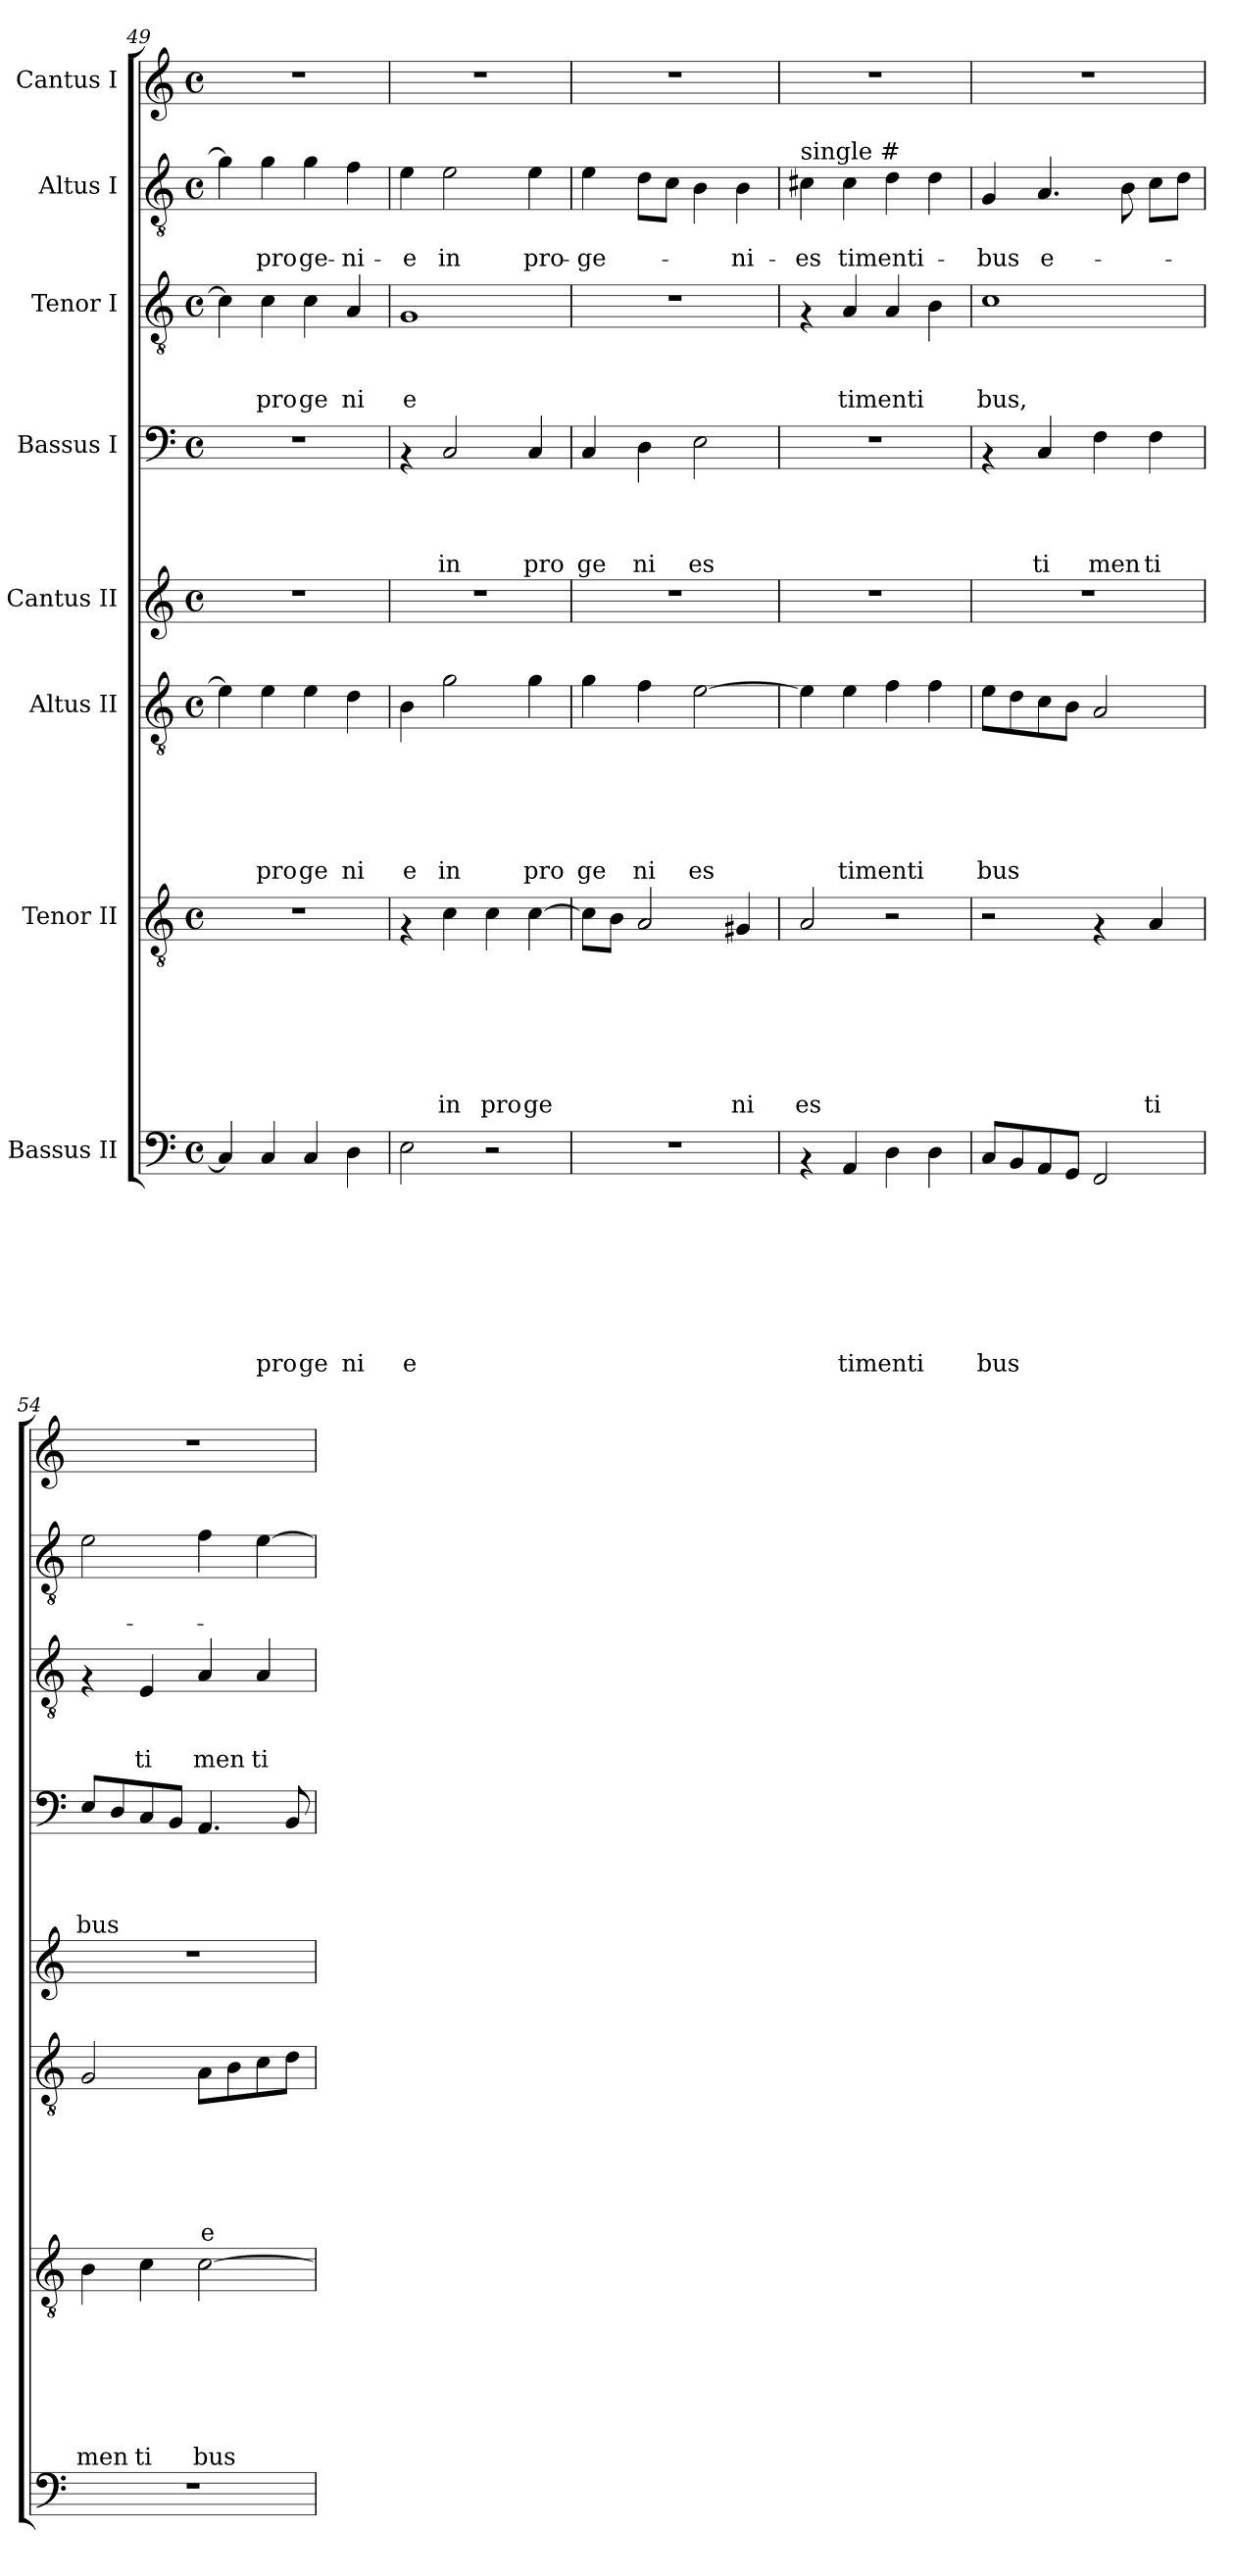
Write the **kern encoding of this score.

**kern	**text	**text	**text	**text	**text	**text	**text	**text	**kern	**text	**text	**text	**text	**text	**text	**text	**kern	**text	**text	**text	**text	**text	**text	**kern	**kern	**text	**text	**text	**text	**kern	**text	**text	**text	**kern	**text	**text	**kern
*part8	*part8	*part8	*part8	*part8	*part8	*part8	*part8	*part8	*part7	*part7	*part7	*part7	*part7	*part7	*part7	*part7	*part6	*part6	*part6	*part6	*part6	*part6	*part6	*part5	*part4	*part4	*part4	*part4	*part4	*part3	*part3	*part3	*part3	*part2	*part2	*part2	*part1
*staff8	*staff8	*staff8	*staff8	*staff8	*staff8	*staff8	*staff8	*staff8	*staff7	*staff7	*staff7	*staff7	*staff7	*staff7	*staff7	*staff7	*staff6	*staff6	*staff6	*staff6	*staff6	*staff6	*staff6	*staff5	*staff4	*staff4	*staff4	*staff4	*staff4	*staff3	*staff3	*staff3	*staff3	*staff2	*staff2	*staff2	*staff1
*I"Bassus II	*	*	*	*	*	*	*	*	*I"Tenor II	*	*	*	*	*	*	*	*I"Altus II	*	*	*	*	*	*	*I"Cantus II	*I"Bassus I	*	*	*	*	*I"Tenor I	*	*	*	*I"Altus I	*	*	*I"Cantus I
*clefF4	*	*	*	*	*	*	*	*	*clefGv2	*	*	*	*	*	*	*	*clefGv2	*	*	*	*	*	*	*clefG2	*clefF4	*	*	*	*	*clefGv2	*	*	*	*clefGv2	*	*	*clefG2
*k[]	*	*	*	*	*	*	*	*	*k[]	*	*	*	*	*	*	*	*k[]	*	*	*	*	*	*	*k[]	*k[]	*	*	*	*	*k[]	*	*	*	*k[]	*	*	*k[]
*C:	*	*	*	*	*	*	*	*	*C:	*	*	*	*	*	*	*	*C:	*	*	*	*	*	*	*C:	*C:	*	*	*	*	*C:	*	*	*	*C:	*	*	*C:
*M4/4	*	*	*	*	*	*	*	*	*M4/4	*	*	*	*	*	*	*	*M4/4	*	*	*	*	*	*	*M4/4	*M4/4	*	*	*	*	*M4/4	*	*	*	*M4/4	*	*	*M4/4
*met(c)	*	*	*	*	*	*	*	*	*met(c)	*	*	*	*	*	*	*	*met(c)	*	*	*	*	*	*	*met(c)	*met(c)	*	*	*	*	*met(c)	*	*	*	*met(c)	*	*	*met(c)
=49	=49	=49	=49	=49	=49	=49	=49	=49	=49	=49	=49	=49	=49	=49	=49	=49	=49	=49	=49	=49	=49	=49	=49	=49	=49	=49	=49	=49	=49	=49	=49	=49	=49	=49	=49	=49	=49
4C/]	.	.	.	.	.	.	.	.	1r	.	.	.	.	.	.	.	4e\]	.	.	.	.	.	.	1r	1r	.	.	.	.	4c\]	.	.	.	4g\]	.	.	1r
!	!	!	!	!	!	!	!	!LO:LY:b	!	!	!	!	!	!	!	!	!	!	!	!	!	!	!LO:LY:b	!	!	!	!	!	!	!	!	!	!LO:LY:b	!	!	!LO:LY:b	!
4C/	.	.	.	.	.	.	.	pro	.	.	.	.	.	.	.	.	4e\	.	.	.	.	.	pro	.	.	.	.	.	.	4c\	.	.	pro	4g\	.	pro	.
!	!	!	!	!	!	!	!	!LO:LY:b	!	!	!	!	!	!	!	!	!	!	!	!	!	!	!LO:LY:b	!	!	!	!	!	!	!	!	!	!LO:LY:b	!	!	!LO:LY:b	!
4C/	.	.	.	.	.	.	.	ge	.	.	.	.	.	.	.	.	4e\	.	.	.	.	.	ge	.	.	.	.	.	.	4c\	.	.	ge	4g\	.	ge-	.
!	!	!	!	!	!	!	!	!LO:LY:b	!	!	!	!	!	!	!	!	!	!	!	!	!	!	!LO:LY:b	!	!	!	!	!	!	!	!	!	!LO:LY:b	!	!	!LO:LY:b	!
4D\	.	.	.	.	.	.	.	ni	.	.	.	.	.	.	.	.	4d\	.	.	.	.	.	ni	.	.	.	.	.	.	4A/	.	.	ni	4f\	.	-ni-	.
=50	=50	=50	=50	=50	=50	=50	=50	=50	=50	=50	=50	=50	=50	=50	=50	=50	=50	=50	=50	=50	=50	=50	=50	=50	=50	=50	=50	=50	=50	=50	=50	=50	=50	=50	=50	=50	=50
!	!	!	!	!	!	!	!	!LO:LY:b	!	!	!	!	!	!	!	!	!	!	!	!	!	!	!LO:LY:b	!	!	!	!	!	!	!	!	!	!LO:LY:b	!	!	!LO:LY:b	!
2E\	.	.	.	.	.	.	.	e	4rF	.	.	.	.	.	.	.	4B\	.	.	.	.	.	e	1r	4rAA	.	.	.	.	1G	.	.	e	4e\	.	-e	1r
!	!	!	!	!	!	!	!	!	!	!	!	!	!	!	!	!LO:LY:b	!	!	!	!	!	!	!LO:LY:b	!	!	!	!	!	!LO:LY:b	!	!	!	!	!	!	!LO:LY:b	!
.	.	.	.	.	.	.	.	.	4c\	.	.	.	.	.	.	in	2g\	.	.	.	.	.	in	.	2C/	.	.	.	in	.	.	.	.	2e\	.	in	.
!	!	!	!	!	!	!	!	!	!	!	!	!	!	!	!	!LO:LY:b	!	!	!	!	!	!	!	!	!	!	!	!	!	!	!	!	!	!	!	!	!
2r	.	.	.	.	.	.	.	.	4c\	.	.	.	.	.	.	pro	.	.	.	.	.	.	.	.	.	.	.	.	.	.	.	.	.	.	.	.	.
!	!	!	!	!	!	!	!	!	!	!	!	!	!	!	!	!LO:LY:b	!	!	!	!	!	!	!LO:LY:b	!	!	!	!	!	!LO:LY:b	!	!	!	!	!	!	!LO:LY:b	!
.	.	.	.	.	.	.	.	.	[>4c\	.	.	.	.	.	.	ge	4g\	.	.	.	.	.	pro	.	4C/	.	.	.	pro	.	.	.	.	4e\	.	pro-	.
=51	=51	=51	=51	=51	=51	=51	=51	=51	=51	=51	=51	=51	=51	=51	=51	=51	=51	=51	=51	=51	=51	=51	=51	=51	=51	=51	=51	=51	=51	=51	=51	=51	=51	=51	=51	=51	=51
!	!	!	!	!	!	!	!	!	!	!	!	!	!	!	!	!	!	!	!	!	!	!	!LO:LY:b	!	!	!	!	!	!LO:LY:b	!	!	!	!	!	!	!LO:LY:b	!
1r	.	.	.	.	.	.	.	.	8c\L]	.	.	.	.	.	.	.	4g\	.	.	.	.	.	ge	1r	4C/	.	.	.	ge	1r	.	.	.	4e\	.	-ge-	1r
.	.	.	.	.	.	.	.	.	8B\J	.	.	.	.	.	.	.	.	.	.	.	.	.	.	.	.	.	.	.	.	.	.	.	.	.	.	.	.
!	!	!	!	!	!	!	!	!	!	!	!	!	!	!	!	!	!	!	!	!	!	!	!LO:LY:b	!	!	!	!	!	!LO:LY:b	!	!	!	!	!	!	!	!
.	.	.	.	.	.	.	.	.	2A/	.	.	.	.	.	.	.	4f\	.	.	.	.	.	ni	.	4D\	.	.	.	ni	.	.	.	.	8d\L	.	.	.
.	.	.	.	.	.	.	.	.	.	.	.	.	.	.	.	.	.	.	.	.	.	.	.	.	.	.	.	.	.	.	.	.	.	8c\J	.	.	.
!	!	!	!	!	!	!	!	!	!	!	!	!	!	!	!	!	!	!	!	!	!	!	!LO:LY:b	!	!	!	!	!	!LO:LY:b	!	!	!	!	!	!	!	!
.	.	.	.	.	.	.	.	.	.	.	.	.	.	.	.	.	[>2e\	.	.	.	.	.	es	.	2E\	.	.	.	es	.	.	.	.	4B\	.	.	.
!	!	!	!	!	!	!	!	!	!	!	!	!	!	!	!	!LO:LY:b	!	!	!	!	!	!	!	!	!	!	!	!	!	!	!	!	!	!	!	!LO:LY:b	!
.	.	.	.	.	.	.	.	.	4G#X/	.	.	.	.	.	.	ni	.	.	.	.	.	.	.	.	.	.	.	.	.	.	.	.	.	4B\	.	-ni-	.
=52	=52	=52	=52	=52	=52	=52	=52	=52	=52	=52	=52	=52	=52	=52	=52	=52	=52	=52	=52	=52	=52	=52	=52	=52	=52	=52	=52	=52	=52	=52	=52	=52	=52	=52	=52	=52	=52
!	!	!	!	!	!	!	!	!	!	!	!	!	!	!	!	!	!	!	!	!	!	!	!	!	!	!	!	!	!	!	!	!	!	!LO:TX:a:t=single #	!	!	!
!	!	!	!	!	!	!	!	!	!	!	!	!	!	!	!	!LO:LY:b	!	!	!	!	!	!	!	!	!	!	!	!	!	!	!	!	!	!	!	!LO:LY:b	!
4rAA	.	.	.	.	.	.	.	.	2A/	.	.	.	.	.	.	es	4e\]	.	.	.	.	.	.	1r	1r	.	.	.	.	4rF	.	.	.	4c#\	.	-es	1r
!	!	!	!	!	!	!	!	!LO:LY:b	!	!	!	!	!	!	!	!	!	!	!	!	!	!	!LO:LY:b	!	!	!	!	!	!	!	!	!	!LO:LY:b	!	!	!LO:LY:b	!
4AA/	.	.	.	.	.	.	.	timenti	.	.	.	.	.	.	.	.	4e\	.	.	.	.	.	timenti	.	.	.	.	.	.	4A/	.	.	timenti	4c#\	.	timenti-	.
4D\	.	.	.	.	.	.	.	.	2r	.	.	.	.	.	.	.	4f\	.	.	.	.	.	.	.	.	.	.	.	.	4A/	.	.	.	4d\	.	.	.
4D\	.	.	.	.	.	.	.	.	.	.	.	.	.	.	.	.	4f\	.	.	.	.	.	.	.	.	.	.	.	.	4B\	.	.	.	4d\	.	.	.
!!LO:PB:g=z
=53	=53	=53	=53	=53	=53	=53	=53	=53	=53	=53	=53	=53	=53	=53	=53	=53	=53	=53	=53	=53	=53	=53	=53	=53	=53	=53	=53	=53	=53	=53	=53	=53	=53	=53	=53	=53	=53
!	!	!	!	!	!	!	!	!LO:LY:b	!	!	!	!	!	!	!	!	!	!	!	!	!	!	!LO:LY:b	!	!	!	!	!	!	!	!	!	!LO:LY:b	!	!	!LO:LY:b	!
8C/L	.	.	.	.	.	.	.	bus	2r	.	.	.	.	.	.	.	8e\L	.	.	.	.	.	bus	1r	4rAA	.	.	.	.	1c	.	.	bus,	4G/	.	-bus	1r
8BB/	.	.	.	.	.	.	.	.	.	.	.	.	.	.	.	.	8d\	.	.	.	.	.	.	.	.	.	.	.	.	.	.	.	.	.	.	.	.
!	!	!	!	!	!	!	!	!	!	!	!	!	!	!	!	!	!	!	!	!	!	!	!	!	!	!	!	!	!LO:LY:b	!	!	!	!	!	!	!LO:LY:b	!
8AA/	.	.	.	.	.	.	.	.	.	.	.	.	.	.	.	.	8c\	.	.	.	.	.	.	.	4C/	.	.	.	ti	.	.	.	.	4.A/	.	e-	.
8GG/J	.	.	.	.	.	.	.	.	.	.	.	.	.	.	.	.	8B\J	.	.	.	.	.	.	.	.	.	.	.	.	.	.	.	.	.	.	.	.
!	!	!	!	!	!	!	!	!	!	!	!	!	!	!	!	!	!	!	!	!	!	!	!	!	!	!	!	!	!LO:LY:b	!	!	!	!	!	!	!	!
2FF/	.	.	.	.	.	.	.	.	4rF	.	.	.	.	.	.	.	2A/	.	.	.	.	.	.	.	4F\	.	.	.	men	.	.	.	.	.	.	.	.
.	.	.	.	.	.	.	.	.	.	.	.	.	.	.	.	.	.	.	.	.	.	.	.	.	.	.	.	.	.	.	.	.	.	8B\	.	.	.
!	!	!	!	!	!	!	!	!	!	!	!	!	!	!	!	!LO:LY:b	!	!	!	!	!	!	!	!	!	!	!	!	!LO:LY:b	!	!	!	!	!	!	!	!
.	.	.	.	.	.	.	.	.	4A/	.	.	.	.	.	.	ti	.	.	.	.	.	.	.	.	4F\	.	.	.	ti	.	.	.	.	8c\L	.	.	.
.	.	.	.	.	.	.	.	.	.	.	.	.	.	.	.	.	.	.	.	.	.	.	.	.	.	.	.	.	.	.	.	.	.	8d\J	.	.	.
=54	=54	=54	=54	=54	=54	=54	=54	=54	=54	=54	=54	=54	=54	=54	=54	=54	=54	=54	=54	=54	=54	=54	=54	=54	=54	=54	=54	=54	=54	=54	=54	=54	=54	=54	=54	=54	=54
!	!	!	!	!	!	!	!	!	!	!	!	!	!	!	!	!LO:LY:b	!	!	!	!	!	!	!	!	!	!	!	!	!LO:LY:b	!	!	!	!	!	!	!	!
1r	.	.	.	.	.	.	.	.	4B\	.	.	.	.	.	.	men	2G/	.	.	.	.	.	.	1r	8E/L	.	.	.	bus	4rF	.	.	.	2e\	.	.	1r
.	.	.	.	.	.	.	.	.	.	.	.	.	.	.	.	.	.	.	.	.	.	.	.	.	8D/	.	.	.	.	.	.	.	.	.	.	.	.
!	!	!	!	!	!	!	!	!	!	!	!	!	!	!	!	!LO:LY:b	!	!	!	!	!	!	!	!	!	!	!	!	!	!	!	!	!LO:LY:b	!	!	!	!
.	.	.	.	.	.	.	.	.	4c\	.	.	.	.	.	.	ti	.	.	.	.	.	.	.	.	8C/	.	.	.	.	4E/	.	.	ti	.	.	.	.
.	.	.	.	.	.	.	.	.	.	.	.	.	.	.	.	.	.	.	.	.	.	.	.	.	8BB/J	.	.	.	.	.	.	.	.	.	.	.	.
!	!	!	!	!	!	!	!	!	!	!	!	!	!	!	!	!LO:LY:b	!	!	!	!	!	!	!LO:LY:b	!	!	!	!	!	!	!	!	!	!LO:LY:b	!	!	!	!
.	.	.	.	.	.	.	.	.	[>2c\	.	.	.	.	.	.	bus	8A\L	.	.	.	.	.	e	.	4.AA/	.	.	.	.	4A/	.	.	men	4f\	.	.	.
.	.	.	.	.	.	.	.	.	.	.	.	.	.	.	.	.	8B\	.	.	.	.	.	.	.	.	.	.	.	.	.	.	.	.	.	.	.	.
!	!	!	!	!	!	!	!	!	!	!	!	!	!	!	!	!	!	!	!	!	!	!	!	!	!	!	!	!	!	!	!	!	!LO:LY:b	!	!	!	!
.	.	.	.	.	.	.	.	.	.	.	.	.	.	.	.	.	8c\	.	.	.	.	.	.	.	.	.	.	.	.	4A/	.	.	ti	[>4e\	.	.	.
.	.	.	.	.	.	.	.	.	.	.	.	.	.	.	.	.	8d\J	.	.	.	.	.	.	.	8BB/	.	.	.	.	.	.	.	.	.	.	.	.
=	=	=	=	=	=	=	=	=	=	=	=	=	=	=	=	=	=	=	=	=	=	=	=	=	=	=	=	=	=	=	=	=	=	=	=	=	=
*-	*-	*-	*-	*-	*-	*-	*-	*-	*-	*-	*-	*-	*-	*-	*-	*-	*-	*-	*-	*-	*-	*-	*-	*-	*-	*-	*-	*-	*-	*-	*-	*-	*-	*-	*-	*-	*-
